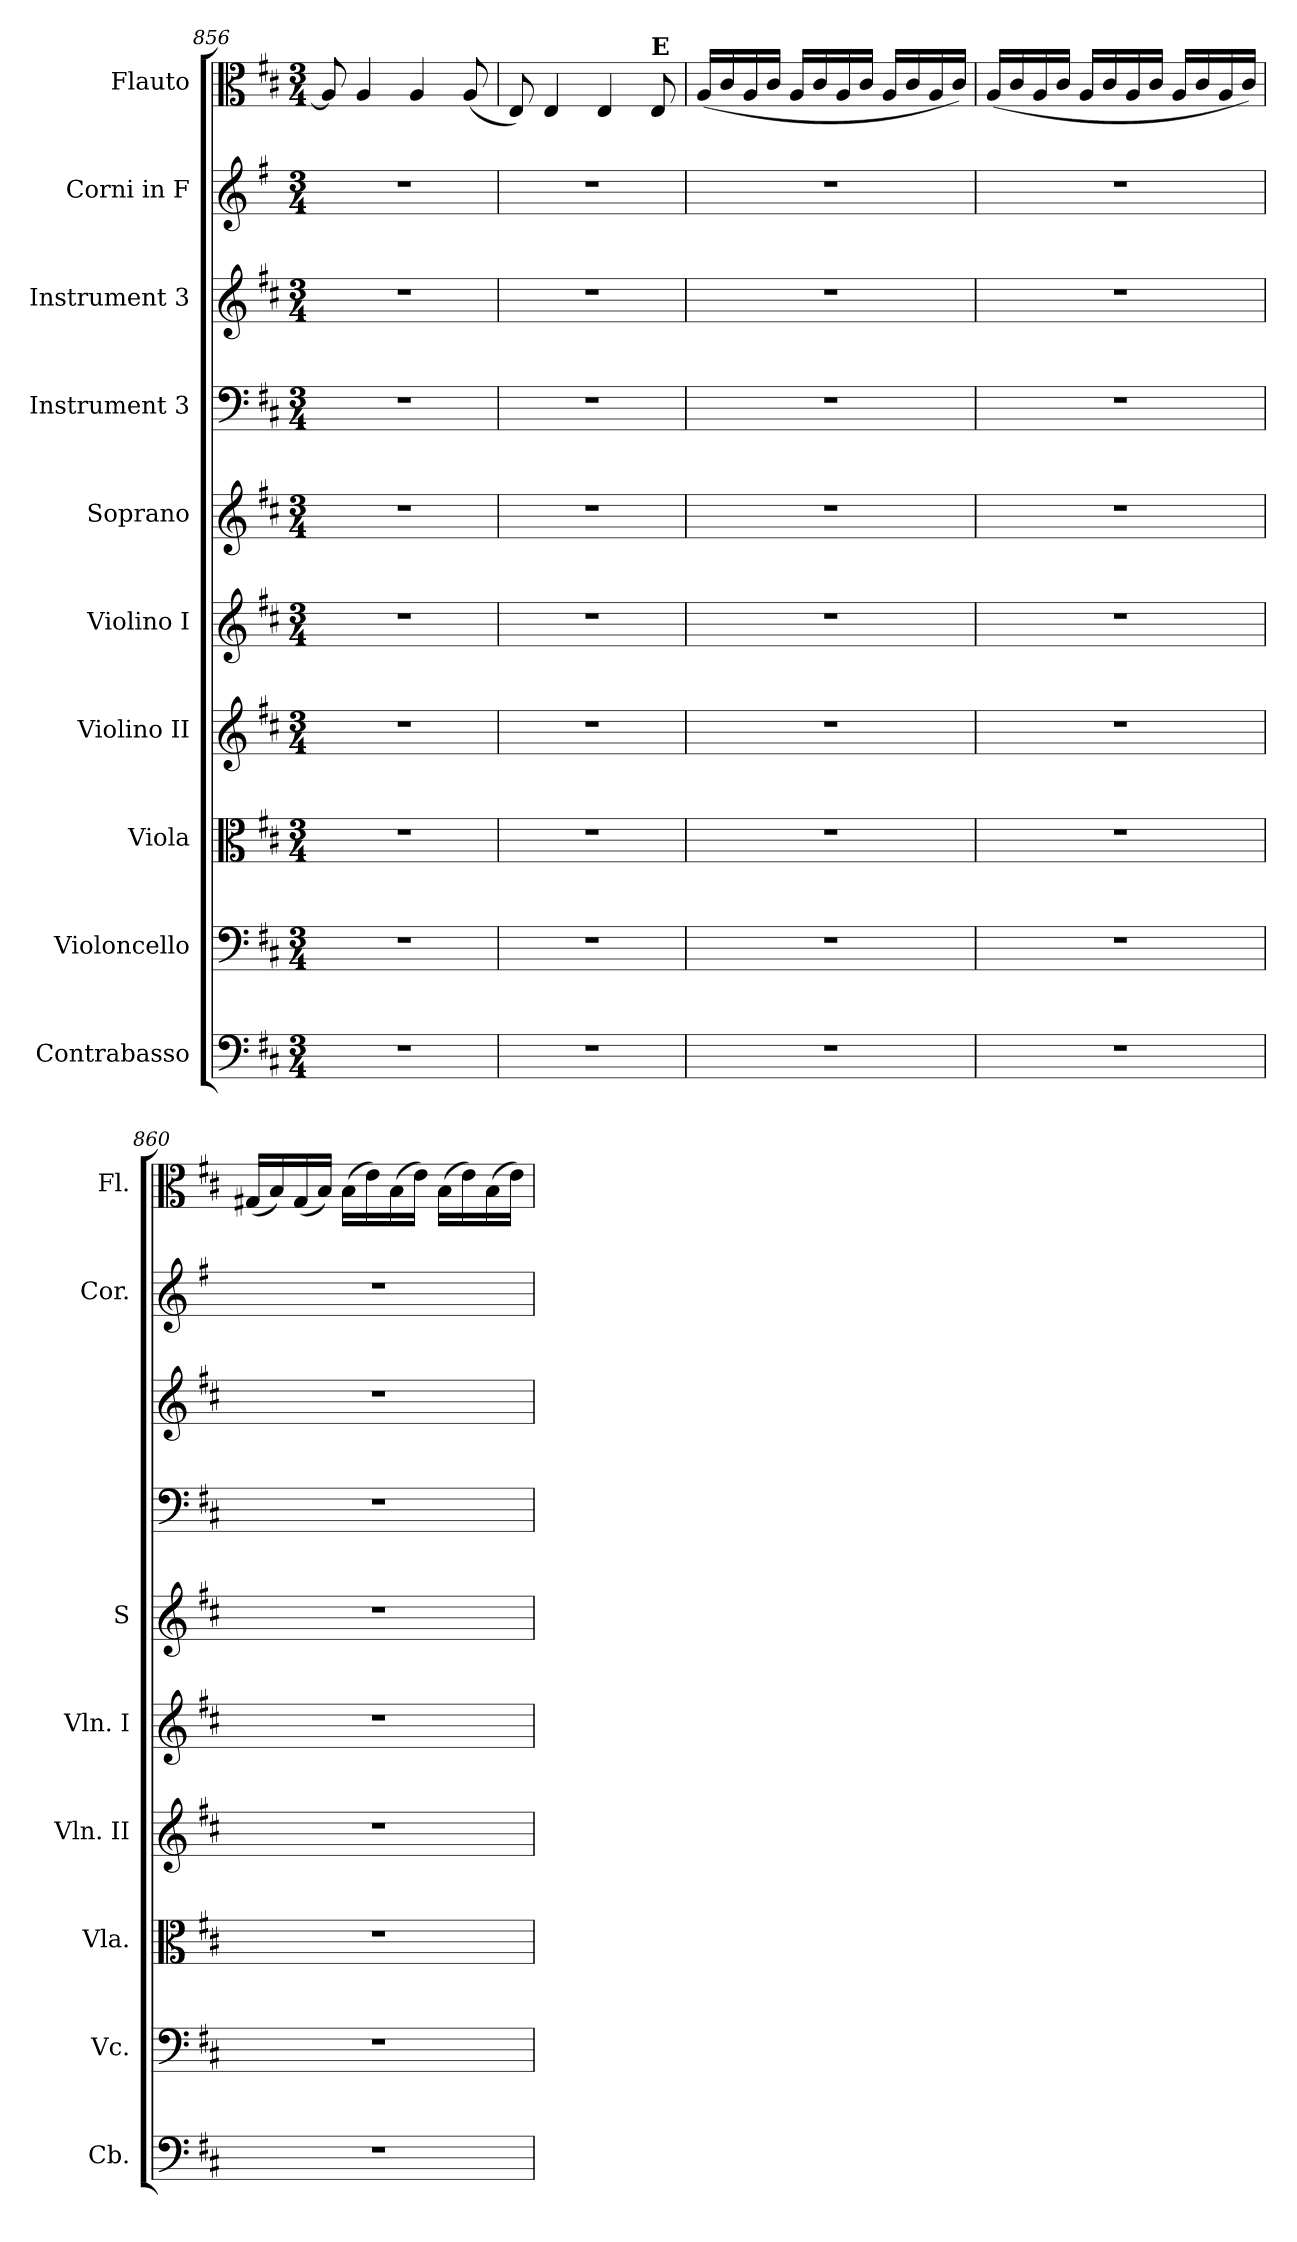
**kern	**kern	**kern	**kern	**kern	**kern	**kern	**kern	**kern	**kern
*part10	*part9	*part8	*part7	*part6	*part5	*part4	*part3	*part2	*part1
*staff10	*staff9	*staff8	*staff7	*staff6	*staff5	*staff4	*staff3	*staff2	*staff1
*I"Contrabasso	*I"Violoncello	*I"Viola	*I"Violino II	*I"Violino I	*I"Soprano	*I"Instrument 3	*I"Instrument 3	*I"Corni in F	*I"Flauto
*I'Cb.	*I'Vc.	*I'Vla.	*I'Vln. II	*I'Vln. I	*I'S	*	*	*I'Cor.	*I'Fl.
!!LO:PB:g=z
*clefF4	*clefF4	*clefC3	*clefG2	*clefG2	*clefG2	*clefF4	*clefG2	*clefG2	*clefC3
*ITrd1c2	*ITrd1c2	*ITrd1c2	*ITrd1c2	*ITrd1c2	*ITrd1c2	*ITrd1c2	*ITrd1c2	*ITrd4c7	*ITrd1c2
*k[]	*k[]	*k[]	*k[]	*k[]	*k[]	*k[]	*k[]	*k[]	*k[]
*C:	*C:	*C:	*C:	*C:	*C:	*C:	*C:	*C:	*C:
*M3/4	*M3/4	*M3/4	*M3/4	*M3/4	*M3/4	*M3/4	*M3/4	*M3/4	*M3/4
=856	=856	=856	=856	=856	=856	=856	=856	=856	=856
2.r	2.r	2.r	2.r	2.r	2.r	2.r	2.r	2.r	8G/]
.	.	.	.	.	.	.	.	.	4G/
.	.	.	.	.	.	.	.	.	4G/
.	.	.	.	.	.	.	.	.	(<8G/
=857	=857	=857	=857	=857	=857	=857	=857	=857	=857
2.r	2.r	2.r	2.r	2.r	2.r	2.r	2.r	2.r	8D/)
.	.	.	.	.	.	.	.	.	4D/
.	.	.	.	.	.	.	.	.	4D/
!	!	!	!	!	!	!	!	!	!LO:TX:a:B:t=E
.	.	.	.	.	.	.	.	.	8D/
=858	=858	=858	=858	=858	=858	=858	=858	=858	=858
2.r	2.r	2.r	2.r	2.r	2.r	2.r	2.r	2.r	(<16G/L
.	.	.	.	.	.	.	.	.	16B/
.	.	.	.	.	.	.	.	.	16G/
.	.	.	.	.	.	.	.	.	16B/J
.	.	.	.	.	.	.	.	.	16G/L
.	.	.	.	.	.	.	.	.	16B/
.	.	.	.	.	.	.	.	.	16G/
.	.	.	.	.	.	.	.	.	16B/J
.	.	.	.	.	.	.	.	.	16G/L
.	.	.	.	.	.	.	.	.	16B/
.	.	.	.	.	.	.	.	.	16G/
.	.	.	.	.	.	.	.	.	16B/J)
=859	=859	=859	=859	=859	=859	=859	=859	=859	=859
2.r	2.r	2.r	2.r	2.r	2.r	2.r	2.r	2.r	(<16G/L
.	.	.	.	.	.	.	.	.	16B/
.	.	.	.	.	.	.	.	.	16G/
.	.	.	.	.	.	.	.	.	16B/J
.	.	.	.	.	.	.	.	.	16G/L
.	.	.	.	.	.	.	.	.	16B/
.	.	.	.	.	.	.	.	.	16G/
.	.	.	.	.	.	.	.	.	16B/J
.	.	.	.	.	.	.	.	.	16G/L
.	.	.	.	.	.	.	.	.	16B/
.	.	.	.	.	.	.	.	.	16G/
.	.	.	.	.	.	.	.	.	16B/J)
!!LO:LB:g=z
=860	=860	=860	=860	=860	=860	=860	=860	=860	=860
2.r	2.r	2.r	2.r	2.r	2.r	2.r	2.r	2.r	(<16F#X/L
.	.	.	.	.	.	.	.	.	16A/)
.	.	.	.	.	.	.	.	.	(<16F#/
.	.	.	.	.	.	.	.	.	16A/J)
.	.	.	.	.	.	.	.	.	(>16A\L
.	.	.	.	.	.	.	.	.	16d\)
.	.	.	.	.	.	.	.	.	(>16A\
.	.	.	.	.	.	.	.	.	16d\J)
.	.	.	.	.	.	.	.	.	(>16A\L
.	.	.	.	.	.	.	.	.	16d\)
.	.	.	.	.	.	.	.	.	(>16A\
.	.	.	.	.	.	.	.	.	16d\J)
=	=	=	=	=	=	=	=	=	=
*-	*-	*-	*-	*-	*-	*-	*-	*-	*-
